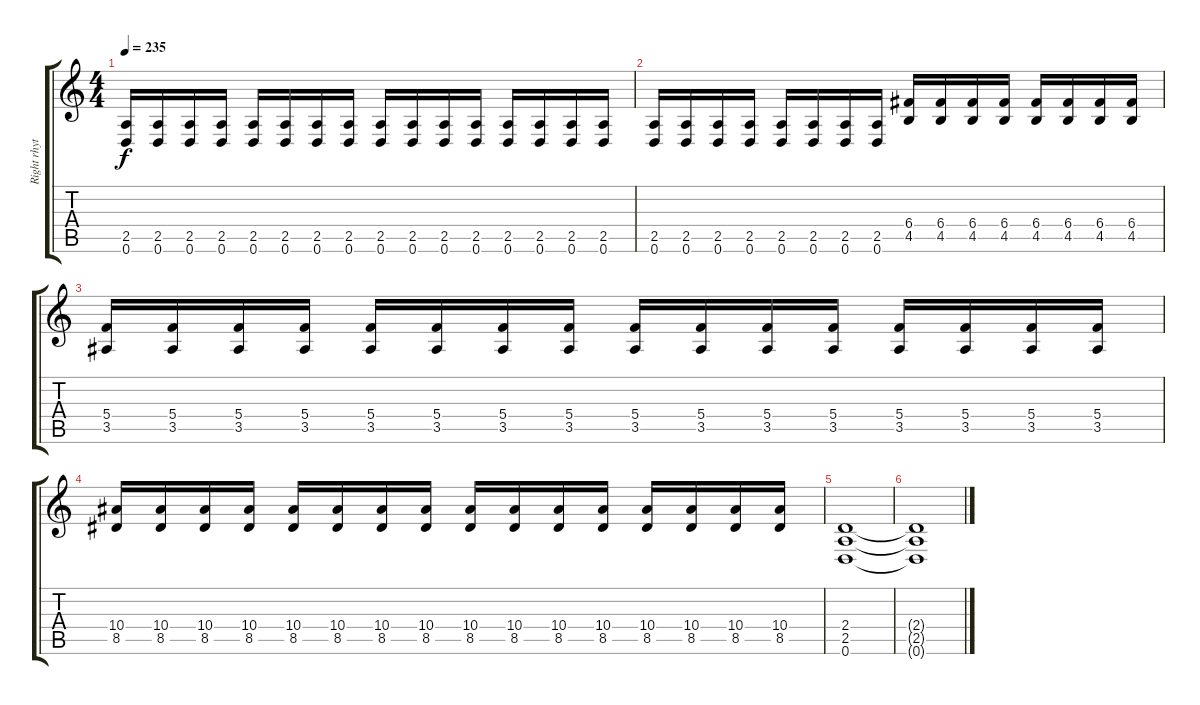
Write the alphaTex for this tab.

\track ("Right rhythm" "Right rhyt") {instrument overdrivenguitar}
\staff {score tabs}
\tuning (D4 A3 F3 C3 G2 D2) {hide}
\ts (4 4)
\tempo 235
\clef g2
\ks c
(2.5 0.6).16{dy f} (2.5 0.6).16 (2.5 0.6).16 (2.5 0.6).16 (2.5 0.6).16 (2.5 0.6).16 (2.5 0.6).16 (2.5 0.6).16 (2.5 0.6).16 (2.5 0.6).16 (2.5 0.6).16 (2.5 0.6).16 (2.5 0.6).16 (2.5 0.6).16 (2.5 0.6).16 (2.5 0.6).16 |
(2.5 0.6).16 (2.5 0.6).16 (2.5 0.6).16 (2.5 0.6).16 (2.5 0.6).16 (2.5 0.6).16 (2.5 0.6).16 (2.5 0.6).16 (6.4 4.5).16 (6.4 4.5).16 (6.4 4.5).16 (6.4 4.5).16 (6.4 4.5).16 (6.4 4.5).16 (6.4 4.5).16 (6.4 4.5).16 |
(5.4 3.5).16 (5.4 3.5).16 (5.4 3.5).16 (5.4 3.5).16 (5.4 3.5).16 (5.4 3.5).16 (5.4 3.5).16 (5.4 3.5).16 (5.4 3.5).16 (5.4 3.5).16 (5.4 3.5).16 (5.4 3.5).16 (5.4 3.5).16 (5.4 3.5).16 (5.4 3.5).16 (5.4 3.5).16 |
(10.4 8.5).16 (10.4 8.5).16 (10.4 8.5).16 (10.4 8.5).16 (10.4 8.5).16 (10.4 8.5).16 (10.4 8.5).16 (10.4 8.5).16 (10.4 8.5).16 (10.4 8.5).16 (10.4 8.5).16 (10.4 8.5).16 (10.4 8.5).16 (10.4 8.5).16 (10.4 8.5).16 (10.4 8.5).16 |
(2.4 2.5 0.6).1 |
(2.4{t} 2.5{t} 0.6{t}).1
